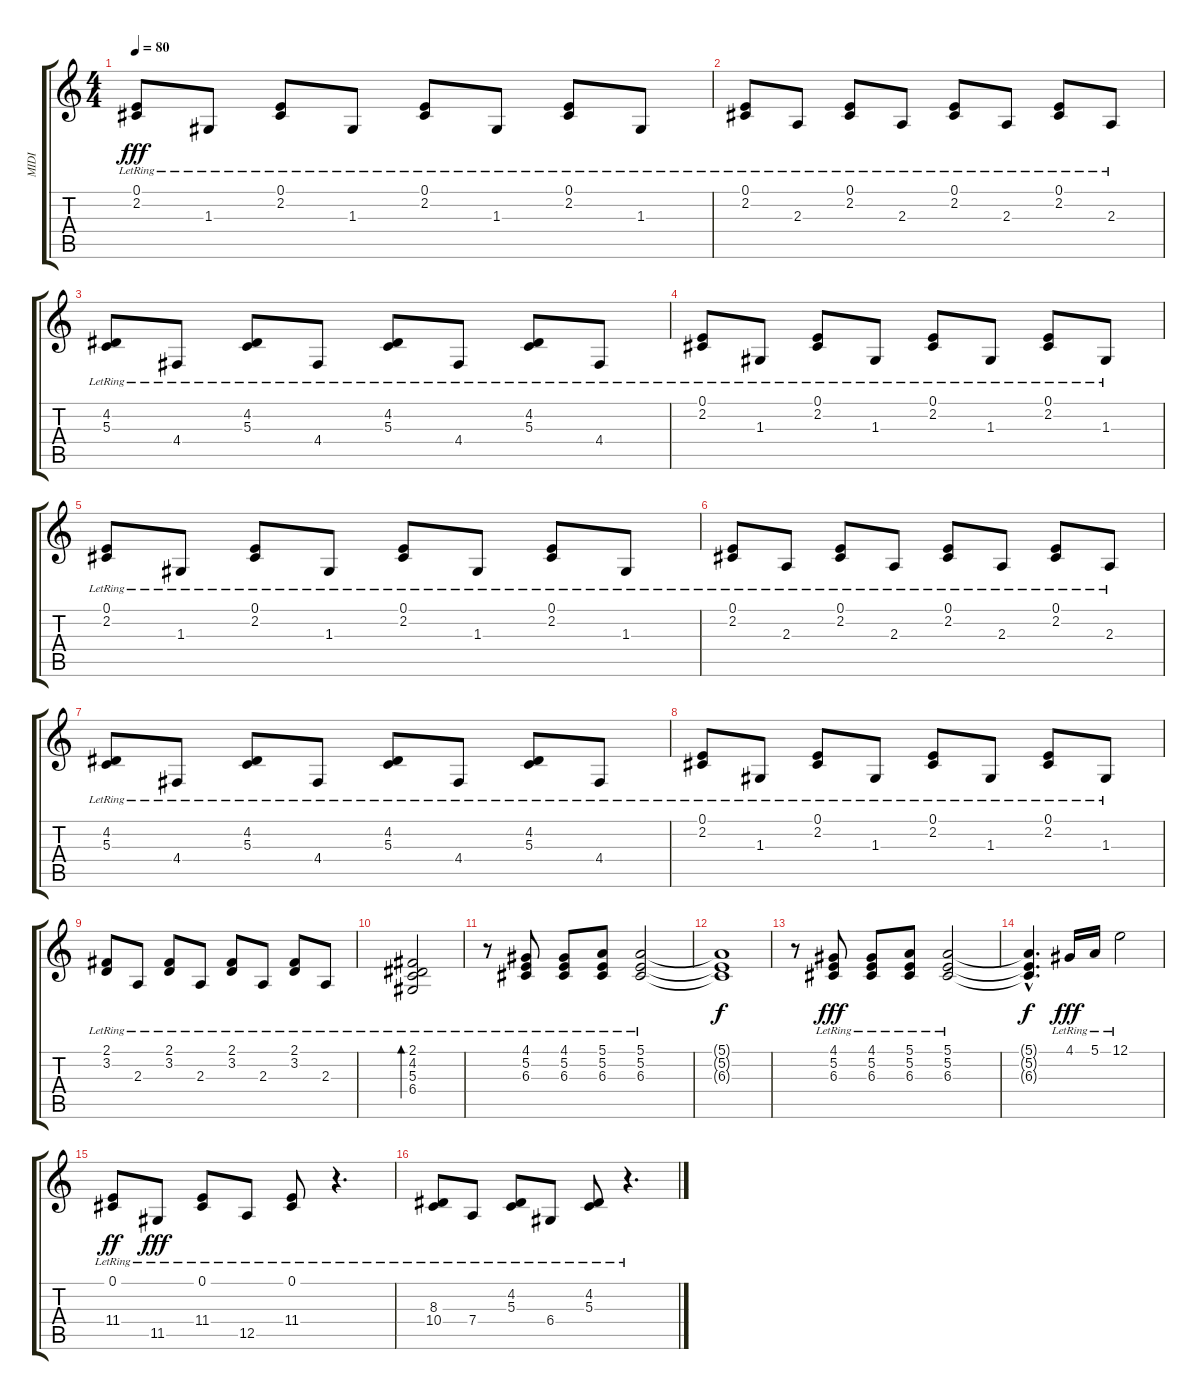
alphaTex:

\track ("MIDI" "MIDI") {instrument brightacousticpiano}
\staff {score tabs}
\tuning (E4 B3 G3 D3 A2 E2) {hide}
\ts (4 4)
\tempo 80
\clef g2
\ks c
(0.1{lr} 2.2{lr}).8{dy fff volume 13} 1.3{lr}.8 (0.1{lr} 2.2{lr}).8 1.3{lr}.8 (0.1{lr} 2.2{lr}).8 1.3{lr}.8 (0.1{lr} 2.2{lr}).8 1.3{lr}.8 |
(0.1{lr} 2.2{lr}).8 2.3{lr}.8 (0.1{lr} 2.2{lr}).8 2.3{lr}.8 (0.1{lr} 2.2{lr}).8 2.3{lr}.8 (0.1{lr} 2.2{lr}).8 2.3{lr}.8 |
(4.2{lr} 5.3{lr}).8 4.4{lr}.8 (4.2{lr} 5.3{lr}).8 4.4{lr}.8 (4.2{lr} 5.3{lr}).8 4.4{lr}.8 (4.2{lr} 5.3{lr}).8 4.4{lr}.8 |
(0.1{lr} 2.2{lr}).8 1.3{lr}.8 (0.1{lr} 2.2{lr}).8 1.3{lr}.8 (0.1{lr} 2.2{lr}).8 1.3{lr}.8 (0.1{lr} 2.2{lr}).8 1.3{lr}.8 |
(0.1{lr} 2.2{lr}).8 1.3{lr}.8 (0.1{lr} 2.2{lr}).8 1.3{lr}.8 (0.1{lr} 2.2{lr}).8 1.3{lr}.8 (0.1{lr} 2.2{lr}).8 1.3{lr}.8 |
(0.1{lr} 2.2{lr}).8 2.3{lr}.8 (0.1{lr} 2.2{lr}).8 2.3{lr}.8 (0.1{lr} 2.2{lr}).8 2.3{lr}.8 (0.1{lr} 2.2{lr}).8 2.3{lr}.8 |
(4.2{lr} 5.3{lr}).8 4.4{lr}.8 (4.2{lr} 5.3{lr}).8 4.4{lr}.8 (4.2{lr} 5.3{lr}).8 4.4{lr}.8 (4.2{lr} 5.3{lr}).8 4.4{lr}.8 |
(0.1{lr} 2.2{lr}).8 1.3{lr}.8 (0.1{lr} 2.2{lr}).8 1.3{lr}.8 (0.1{lr} 2.2{lr}).8 1.3{lr}.8 (0.1{lr} 2.2{lr}).8 1.3{lr}.8 |
(2.1{lr} 3.2{lr}).8 2.3{lr}.8 (2.1{lr} 3.2{lr}).8 2.3{lr}.8 (2.1{lr} 3.2{lr}).8 2.3{lr}.8 (2.1{lr} 3.2{lr}).8 2.3{lr}.8 |
(2.1 4.2{lr} 5.3{lr} 6.4{lr}).2{bd 480} |
r.8 (4.1{lr} 5.2{lr} 6.3{lr}).8 (4.1{lr} 5.2{lr} 6.3{lr}).8 (5.1{lr} 5.2{lr} 6.3{lr}).8 (5.1{lr} 5.2{lr} 6.3{lr}).2 |
(5.1{t} 5.2{t} 6.3{t}).1{dy f} |
r.8 (4.1{lr} 5.2{lr} 6.3{lr}).8{dy fff} (4.1{lr} 5.2{lr} 6.3{lr}).8 (5.1{lr} 5.2{lr} 6.3{lr}).8 (5.1{lr} 5.2{lr} 6.3{lr}).2 |
(5.1{hac t} 5.2{hac t} 6.3{hac t}).4{d dy f} 4.1{lr}.16{dy fff} 5.1{lr}.16 12.1{lr}.2 |
(0.1{lr} 11.4{lr}).8{dy ff} 11.5{lr}.8{dy fff} (0.1{lr} 11.4{lr}).8 12.5{lr}.8 (0.1{lr} 11.4{lr}).8 r.4{d} |
(8.3{lr} 10.4{lr}).8 7.4{lr}.8 (4.2{lr} 5.3{lr}).8 6.4{lr}.8 (4.2{lr} 5.3{lr}).8 r.4{d}
